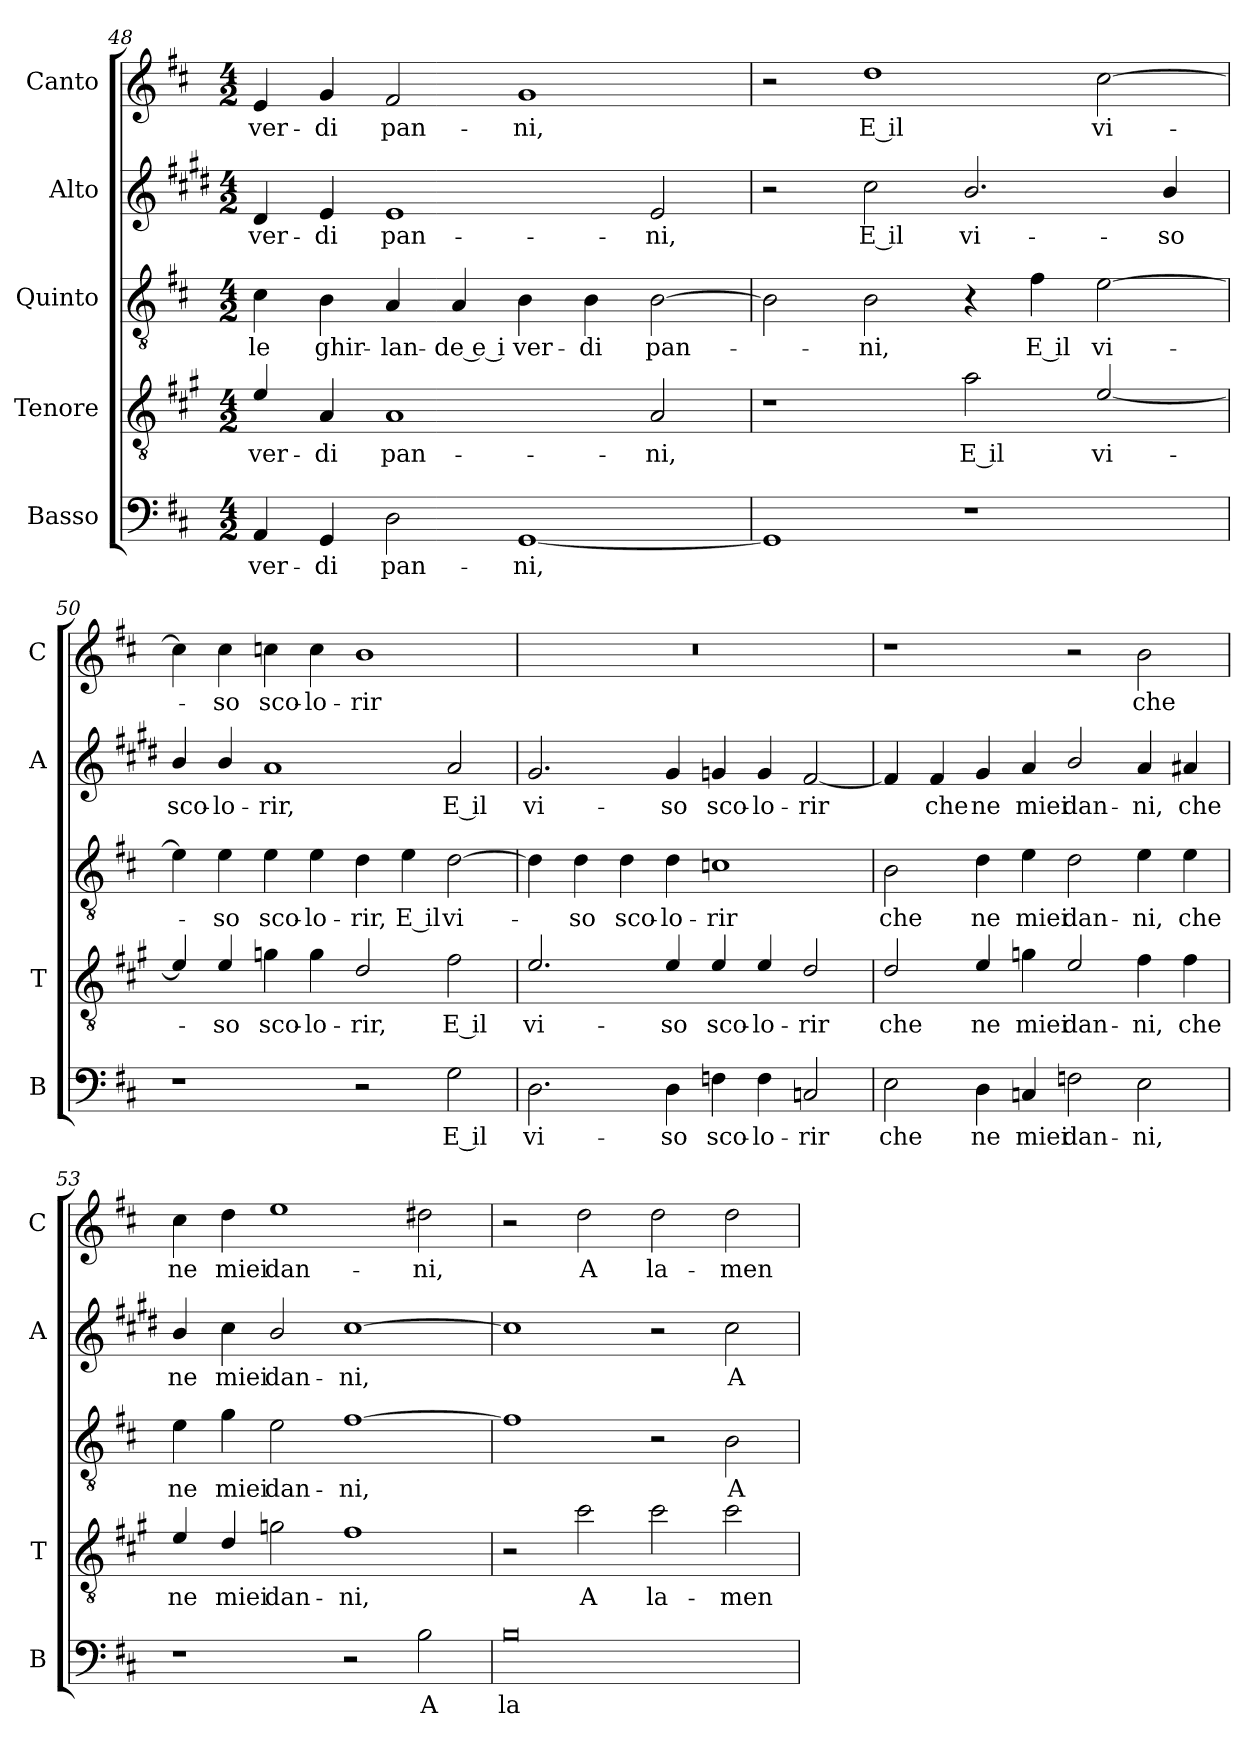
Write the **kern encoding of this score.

**kern	**text	**kern	**text	**kern	**text	**kern	**text	**kern	**text
*part5	*part5	*part4	*part4	*part3	*part3	*part2	*part2	*part1	*part1
*staff5	*staff5	*staff4	*staff4	*staff3	*staff3	*staff2	*staff2	*staff1	*staff1
*I"Basso	*	*I"Tenore	*	*I"Quinto	*	*I"Alto	*	*I"Canto	*
*I'B	*	*I'T	*	*	*	*I'A	*	*I'C	*
!!LO:LB:g=z
*clefF4	*	*clefGv2	*	*clefGv2	*	*clefG2	*	*clefG2	*
*	*	*ITrd4c7	*	*	*	*ITrd1c2	*	*	*
*k[f#c#]	*	*k[f#c#]	*	*k[f#c#]	*	*k[f#c#]	*	*k[f#c#]	*
*D:	*	*D:	*	*D:	*	*D:	*	*D:	*
*M4/2	*	*M4/2	*	*M4/2	*	*M4/2	*	*M4/2	*
=48	=48	=48	=48	=48	=48	=48	=48	=48	=48
!	!LO:LY:b	!	!LO:LY:b	!	!LO:LY:b	!	!LO:LY:b	!	!LO:LY:b
4AA/	ver-	4A/	ver-	4c#\	le	4c#/	ver-	4e/	ver-
!	!LO:LY:b	!	!LO:LY:b	!	!LO:LY:b	!	!LO:LY:b	!	!LO:LY:b
4GG/	-di	4D/	-di	4B\	ghir-	4d/	-di	4g/	-di
!	!LO:LY:b	!	!LO:LY:b	!	!LO:LY:b	!	!LO:LY:b	!	!LO:LY:b
2D\	pan-	1D	pan-	4A/	-lan-	1d	pan-	2f#/	pan-
!	!	!	!	!	!LO:LY:b	!	!	!	!
.	.	.	.	4A/	-de e i	.	.	.	.
!	!LO:LY:b	!	!	!	!LO:LY:b	!	!	!	!LO:LY:b
[1GG	-ni,	.	.	4B\	ver-	.	.	1g	-ni,
!	!	!	!	!	!LO:LY:b	!	!	!	!
.	.	.	.	4B\	-di	.	.	.	.
!	!	!	!LO:LY:b	!	!LO:LY:b	!	!LO:LY:b	!	!
.	.	2D/	-ni,	[2B\	pan-	2d/	-ni,	.	.
=49	=49	=49	=49	=49	=49	=49	=49	=49	=49
1GG]	.	1r	.	2B\]	.	2r	.	2r	.
!	!	!	!	!	!LO:LY:b	!	!LO:LY:b	!	!LO:LY:b
.	.	.	.	2B\	-ni,	2b\	E il	1dd	E il
!	!	!	!LO:LY:b	!	!	!	!LO:LY:b	!	!
1r	.	2d\	E il	4r	.	2.a/	vi-	.	.
!	!	!	!	!	!LO:LY:b	!	!	!	!
.	.	.	.	4f#\	E il	.	.	.	.
!	!	!	!LO:LY:b	!	!LO:LY:b	!	!	!	!LO:LY:b
.	.	[2A/	vi-	[2e\	vi-	.	.	[2cc#\	vi-
!	!	!	!	!	!	!	!LO:LY:b	!	!
.	.	.	.	.	.	4a/	-so	.	.
=50	=50	=50	=50	=50	=50	=50	=50	=50	=50
!	!	!	!	!	!	!	!LO:LY:b	!	!
1r	.	4A/]	.	4e\]	.	4a/	sco-	4cc#\]	.
!	!	!	!LO:LY:b	!	!LO:LY:b	!	!LO:LY:b	!	!LO:LY:b
.	.	4A/	-so	4e\	-so	4a/	-lo-	4cc#\	-so
!	!	!	!LO:LY:b	!	!LO:LY:b	!	!LO:LY:b	!	!LO:LY:b
.	.	4cn\	sco-	4e\	sco-	1g	-rir,	4ccn\	sco-
!	!	!	!LO:LY:b	!	!LO:LY:b	!	!	!	!LO:LY:b
.	.	4c\	-lo-	4e\	-lo-	.	.	4cc\	-lo-
!	!	!	!LO:LY:b	!	!LO:LY:b	!	!	!	!LO:LY:b
2r	.	2G/	-rir,	4d\	-rir,	.	.	1b	-rir
!	!	!	!	!	!LO:LY:b	!	!	!	!
.	.	.	.	4e\	E il	.	.	.	.
!	!LO:LY:b	!	!LO:LY:b	!	!LO:LY:b	!	!LO:LY:b	!	!
2G\	E il	2B\	E il	[2d\	vi-	2g/	E il	.	.
=51	=51	=51	=51	=51	=51	=51	=51	=51	=51
!	!LO:LY:b	!	!LO:LY:b	!	!	!	!LO:LY:b	!	!
2.D\	vi-	2.A/	vi-	4d\]	.	2.f#/	vi-	0r	.
!	!	!	!	!	!LO:LY:b	!	!	!	!
.	.	.	.	4d\	-so	.	.	.	.
!	!	!	!	!	!LO:LY:b	!	!	!	!
.	.	.	.	4d\	sco-	.	.	.	.
!	!LO:LY:b	!	!LO:LY:b	!	!LO:LY:b	!	!LO:LY:b	!	!
4D\	-so	4A/	-so	4d\	-lo-	4f#/	-so	.	.
!	!LO:LY:b	!	!LO:LY:b	!	!LO:LY:b	!	!LO:LY:b	!	!
4Fn\	sco-	4A/	sco-	1cn	-rir	4fn/	sco-	.	.
!	!LO:LY:b	!	!LO:LY:b	!	!	!	!LO:LY:b	!	!
4F\	-lo-	4A/	-lo-	.	.	4f/	-lo-	.	.
!	!LO:LY:b	!	!LO:LY:b	!	!	!	!LO:LY:b	!	!
2Cn/	-rir	2G/	-rir	.	.	[2e/	-rir	.	.
!!LO:PB:g=z
=52	=52	=52	=52	=52	=52	=52	=52	=52	=52
!	!LO:LY:b	!	!LO:LY:b	!	!LO:LY:b	!	!	!	!
2E\	che	2G/	che	2B\	che	4e/]	.	1r	.
!	!	!	!	!	!	!	!LO:LY:b	!	!
.	.	.	.	.	.	4e/	che	.	.
!	!LO:LY:b	!	!LO:LY:b	!	!LO:LY:b	!	!LO:LY:b	!	!
4D\	ne	4A/	ne	4d\	ne	4f#/	ne	.	.
!	!LO:LY:b	!	!LO:LY:b	!	!LO:LY:b	!	!LO:LY:b	!	!
4Cn/	miei	4cn\	miei	4e\	miei	4g/	miei	.	.
!	!LO:LY:b	!	!LO:LY:b	!	!LO:LY:b	!	!LO:LY:b	!	!
2Fn\	dan-	2A/	dan-	2d\	dan-	2a/	dan-	2r	.
!	!LO:LY:b	!	!LO:LY:b	!	!LO:LY:b	!	!LO:LY:b	!	!LO:LY:b
2E\	-ni,	4B\	-ni,	4e\	-ni,	4g/	-ni,	2b\	che
!	!	!	!LO:LY:b	!	!LO:LY:b	!	!LO:LY:b	!	!
.	.	4B\	che	4e\	che	4g#X/	che	.	.
=53	=53	=53	=53	=53	=53	=53	=53	=53	=53
!	!	!	!LO:LY:b	!	!LO:LY:b	!	!LO:LY:b	!	!LO:LY:b
1r	.	4A/	ne	4e\	ne	4a/	ne	4cc#\	ne
!	!	!	!LO:LY:b	!	!LO:LY:b	!	!LO:LY:b	!	!LO:LY:b
.	.	4G/	miei	4g\	miei	4b\	miei	4dd\	miei
!	!	!	!LO:LY:b	!	!LO:LY:b	!	!LO:LY:b	!	!LO:LY:b
.	.	2cn\	dan-	2e\	dan-	2a/	dan-	1ee	dan-
!	!	!	!LO:LY:b	!	!LO:LY:b	!	!LO:LY:b	!	!
2r	.	1B	-ni,	[1f#	-ni,	[1b	-ni,	.	.
!	!LO:LY:b	!	!	!	!	!	!	!	!LO:LY:b
2B\	A	.	.	.	.	.	.	2dd#X\	-ni,
=54	=54	=54	=54	=54	=54	=54	=54	=54	=54
!	!LO:LY:b	!	!	!	!	!	!	!	!
0B	la-	2r	.	1f#]	.	1b]	.	2r	.
!	!	!	!LO:LY:b	!	!	!	!	!	!LO:LY:b
.	.	2f#\	A	.	.	.	.	2dd\	A
!	!	!	!LO:LY:b	!	!	!	!	!	!LO:LY:b
.	.	2f#\	la-	2r	.	2r	.	2dd\	la-
!	!	!	!LO:LY:b	!	!LO:LY:b	!	!LO:LY:b	!	!LO:LY:b
.	.	2f#\	-men-	2B\	A	2b\	A	2dd\	-men-
=	=	=	=	=	=	=	=	=	=
*-	*-	*-	*-	*-	*-	*-	*-	*-	*-
